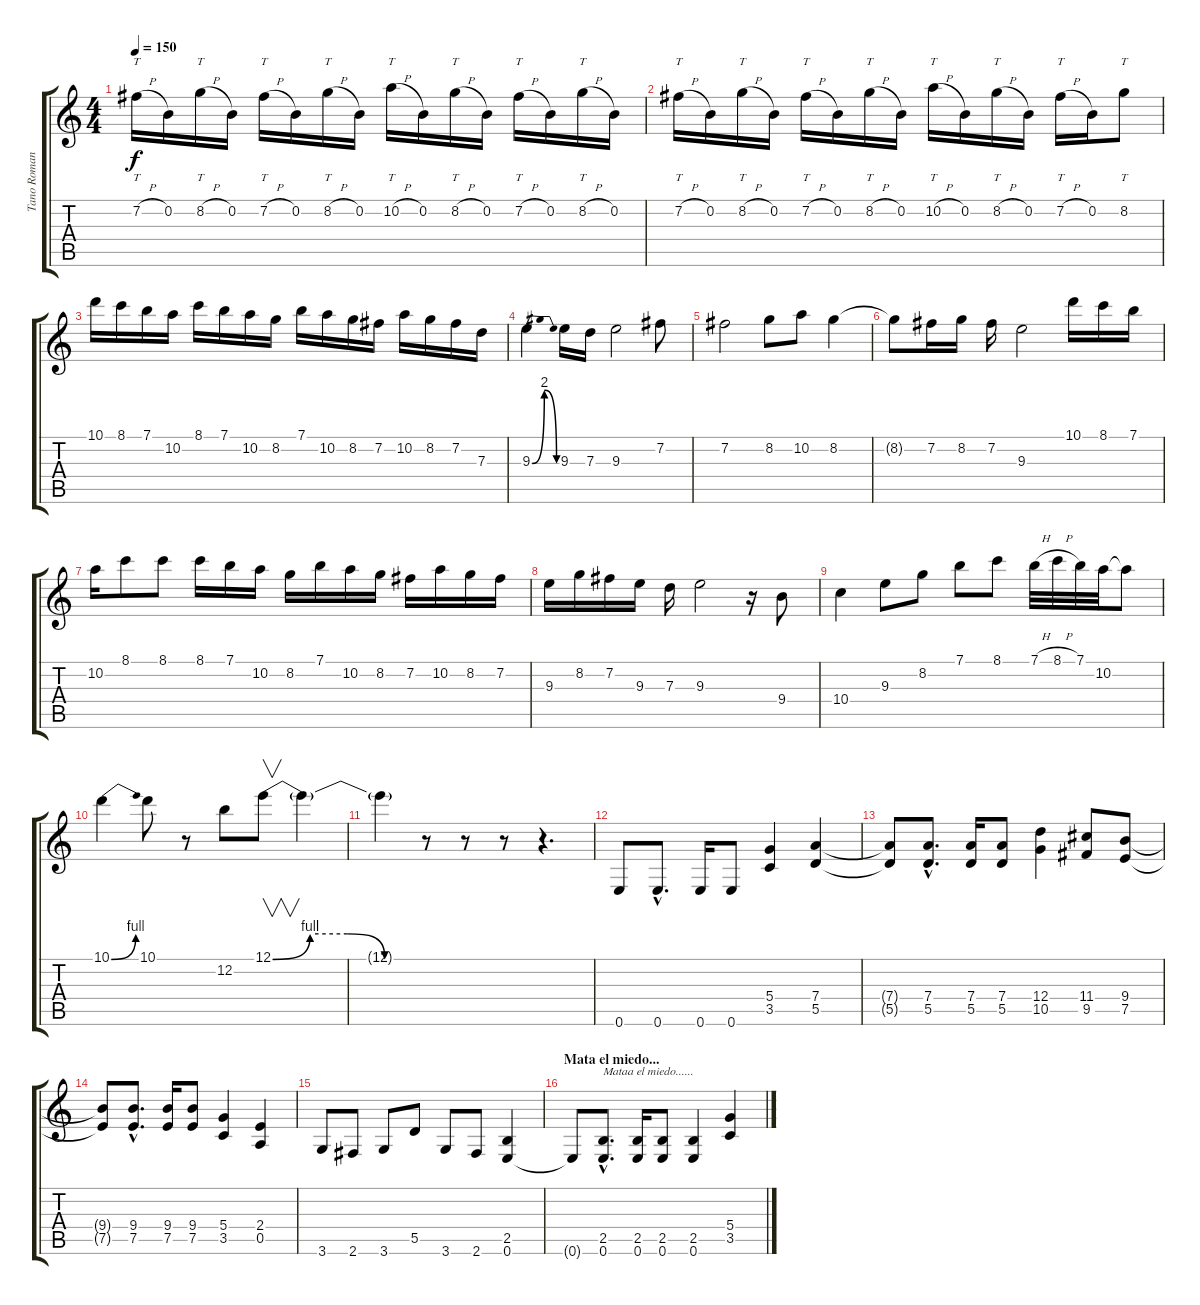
\track ("Tano Romano" "Tano Roman") {instrument distortionguitar}
\staff {score tabs}
\tuning (E4 B3 G3 D3 A2 E2) {hide}
\ts (4 4)
\tempo 150
\clef g2
\ks c
7.2{h}.16{tt dy f} 0.2.16 8.2{h}.16{tt} 0.2.16 7.2{h}.16{tt} 0.2.16 8.2{h}.16{tt} 0.2.16 10.2{h}.16{tt} 0.2.16 8.2{h}.16{tt} 0.2.16 7.2{h}.16{tt} 0.2.16 8.2{h}.16{tt} 0.2.16 |
7.2{h}.16{tt} 0.2.16 8.2{h}.16{tt} 0.2.16 7.2{h}.16{tt} 0.2.16 8.2{h}.16{tt} 0.2.16 10.2{h}.16{tt} 0.2.16 8.2{h}.16{tt} 0.2.16 7.2{h}.16{tt} 0.2.16 8.2.8{tt} |
10.1.16 8.1.16 7.1.16 10.2.16 8.1.16 7.1.16 10.2.16 8.2.16 7.1.16 10.2.16 8.2.16 7.2.16 10.2.16 8.2.16 7.2.16 7.3.16 |
9.3{be (bendrelease 0 0 30 8 30 8 60 0)}.4 9.3.16 7.3.16 9.3.2 7.2.8 |
7.2.2 8.2.8 10.2.8 8.2.4 |
8.2{t}.8 7.2.16 8.2.16 7.2.16 9.3.2 10.1.16 8.1.16 7.1.16 |
10.2.16 8.1.8 8.1.8 8.1.16 7.1.16 10.2.16 8.2.16 7.1.16 10.2.16 8.2.16 7.2.16 10.2.16 8.2.16 7.2.16 |
9.3.16 8.2.16 7.2.16 9.3.16 7.3.16 9.3.2 r.16 9.4.8 |
10.4.4 9.3.8 8.2.8 7.1.8 8.1.8 7.1{h}.32 8.1{h}.32 7.1.32 10.2.32 10.2{t}.8 |
10.1{be (bend 0 0 60 4)}.4 10.1.8 r.8 12.2.8 12.1{be (custom 0 0 15 4 30 4 45 0 60 0)}.8{v} 12.1{t}.4 |
12.1{t}.4 r.8 r.8 r.8 r.4{d} |
0.6.8 0.6{hac}.8{d} 0.6.16 0.6.8 (5.4 3.5).4 (7.4 5.5).4 |
(7.4{t} 5.5{t}).8 (7.4{hac} 5.5{hac}).8{d} (7.4 5.5).16 (7.4 5.5).8 (12.4 10.5).4 (11.4 9.5).8 (9.4 7.5).8 |
(9.4{t} 7.5{t}).8 (9.4{hac} 7.5{hac}).8{d} (9.4 7.5).16 (9.4 7.5).8 (5.4 3.5).4 (2.4 0.5).4 |
3.6.8 2.6.8 3.6.8 5.5.8 3.6.8 2.6.8 (2.5 0.6).4 |
\section ("" "Mata el miedo...")
0.6{t}.8 (2.5{hac} 0.6{hac}).8{d txt "Mataa el miedo......"} (2.5 0.6).16 (2.5 0.6).8 (2.5 0.6).4 (5.4 3.5).4
